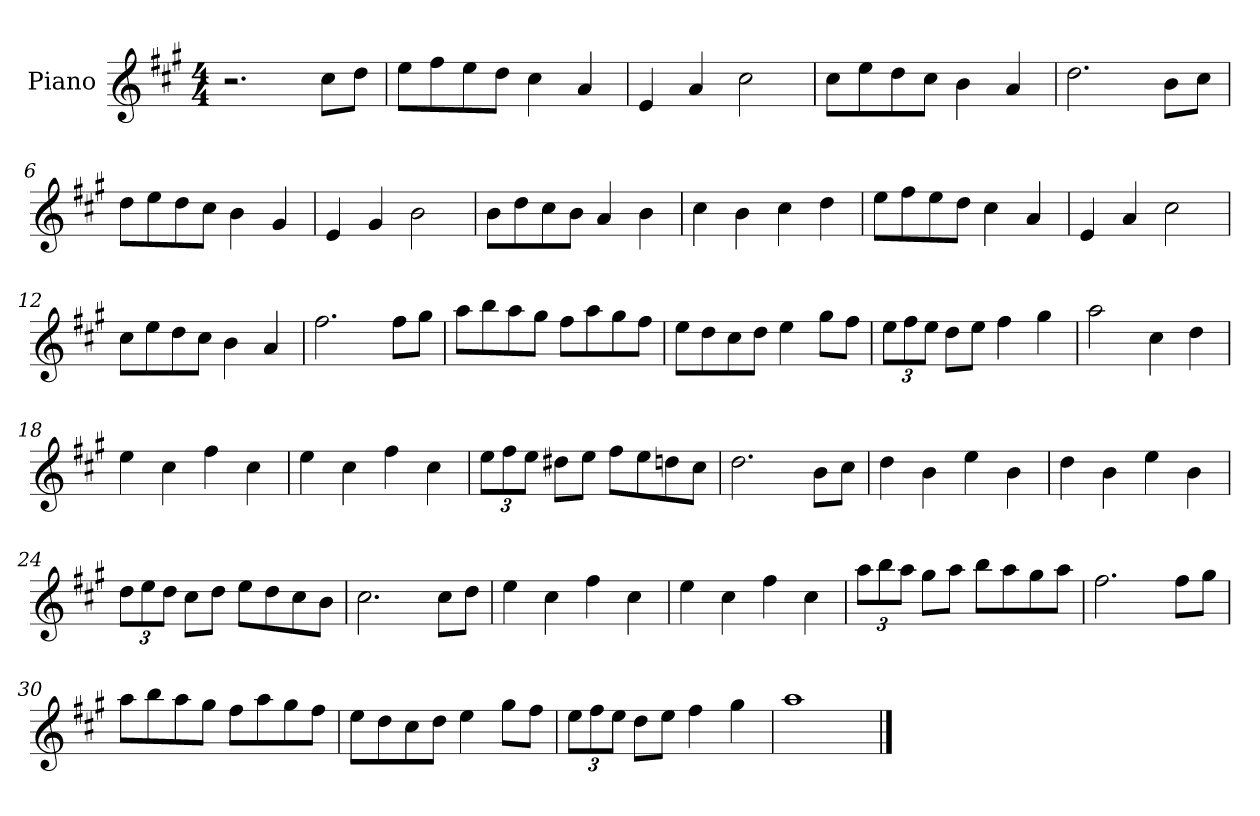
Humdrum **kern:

**kern
*part1
*staff1
*I"Piano
*I'Pno
*clefG2
*k[f#c#g#]
*M4/4
=1
2.r
8cc#\L
8dd\J
=2
8ee\L
8ff#\
8ee\
8dd\J
4cc#\
4a/
=3
4e/
4a/
2cc#\
=4
8cc#\L
8ee\
8dd\
8cc#\J
4b\
4a/
=5
2.dd\
8b\L
8cc#\J
=6
8dd\L
8ee\
8dd\
8cc#\J
4b\
4g#/
=7
4e/
4g#/
2b\
=8
8b\L
8dd\
8cc#\
8b\J
4a/
4b\
=9
4cc#\
4b\
4cc#\
4dd\
=10
8ee\L
8ff#\
8ee\
8dd\J
4cc#\
4a/
=11
4e/
4a/
2cc#\
=12
8cc#\L
8ee\
8dd\
8cc#\J
4b\
4a/
=13
2.ff#\
8ff#\L
8gg#\J
=14
8aa\L
8bb\
8aa\
8gg#\J
8ff#\L
8aa\
8gg#\
8ff#\J
=15
8ee\L
8dd\
8cc#\
8dd\J
4ee\
8gg#\L
8ff#\J
=16
*Xbrackettup
12ee\L
12ff#\
12ee\J
8dd\L
8ee\J
4ff#\
4gg#\
=17
2aa\
4cc#\
4dd\
=18
4ee\
4cc#\
4ff#\
4cc#\
=19
4ee\
4cc#\
4ff#\
4cc#\
=20
12ee\L
12ff#\
12ee\J
8dd#X\L
8ee\J
8ff#\L
8ee\
8ddn\
8cc#\J
=21
2.dd\
8b\L
8cc#\J
=22
4dd\
4b\
4ee\
4b\
=23
4dd\
4b\
4ee\
4b\
=24
12dd\L
12ee\
12dd\J
8cc#\L
8dd\J
8ee\L
8dd\
8cc#\
8b\J
=25
2.cc#\
8cc#\L
8dd\J
=26
4ee\
4cc#\
4ff#\
4cc#\
=27
4ee\
4cc#\
4ff#\
4cc#\
=28
12aa\L
12bb\
12aa\J
8gg#\L
8aa\J
8bb\L
8aa\
8gg#\
8aa\J
=29
2.ff#\
8ff#\L
8gg#\J
=30
8aa\L
8bb\
8aa\
8gg#\J
8ff#\L
8aa\
8gg#\
8ff#\J
=31
8ee\L
8dd\
8cc#\
8dd\J
4ee\
8gg#\L
8ff#\J
=32
12ee\L
12ff#\
12ee\J
8dd\L
8ee\J
4ff#\
4gg#\
=33
1aa
==
*-
